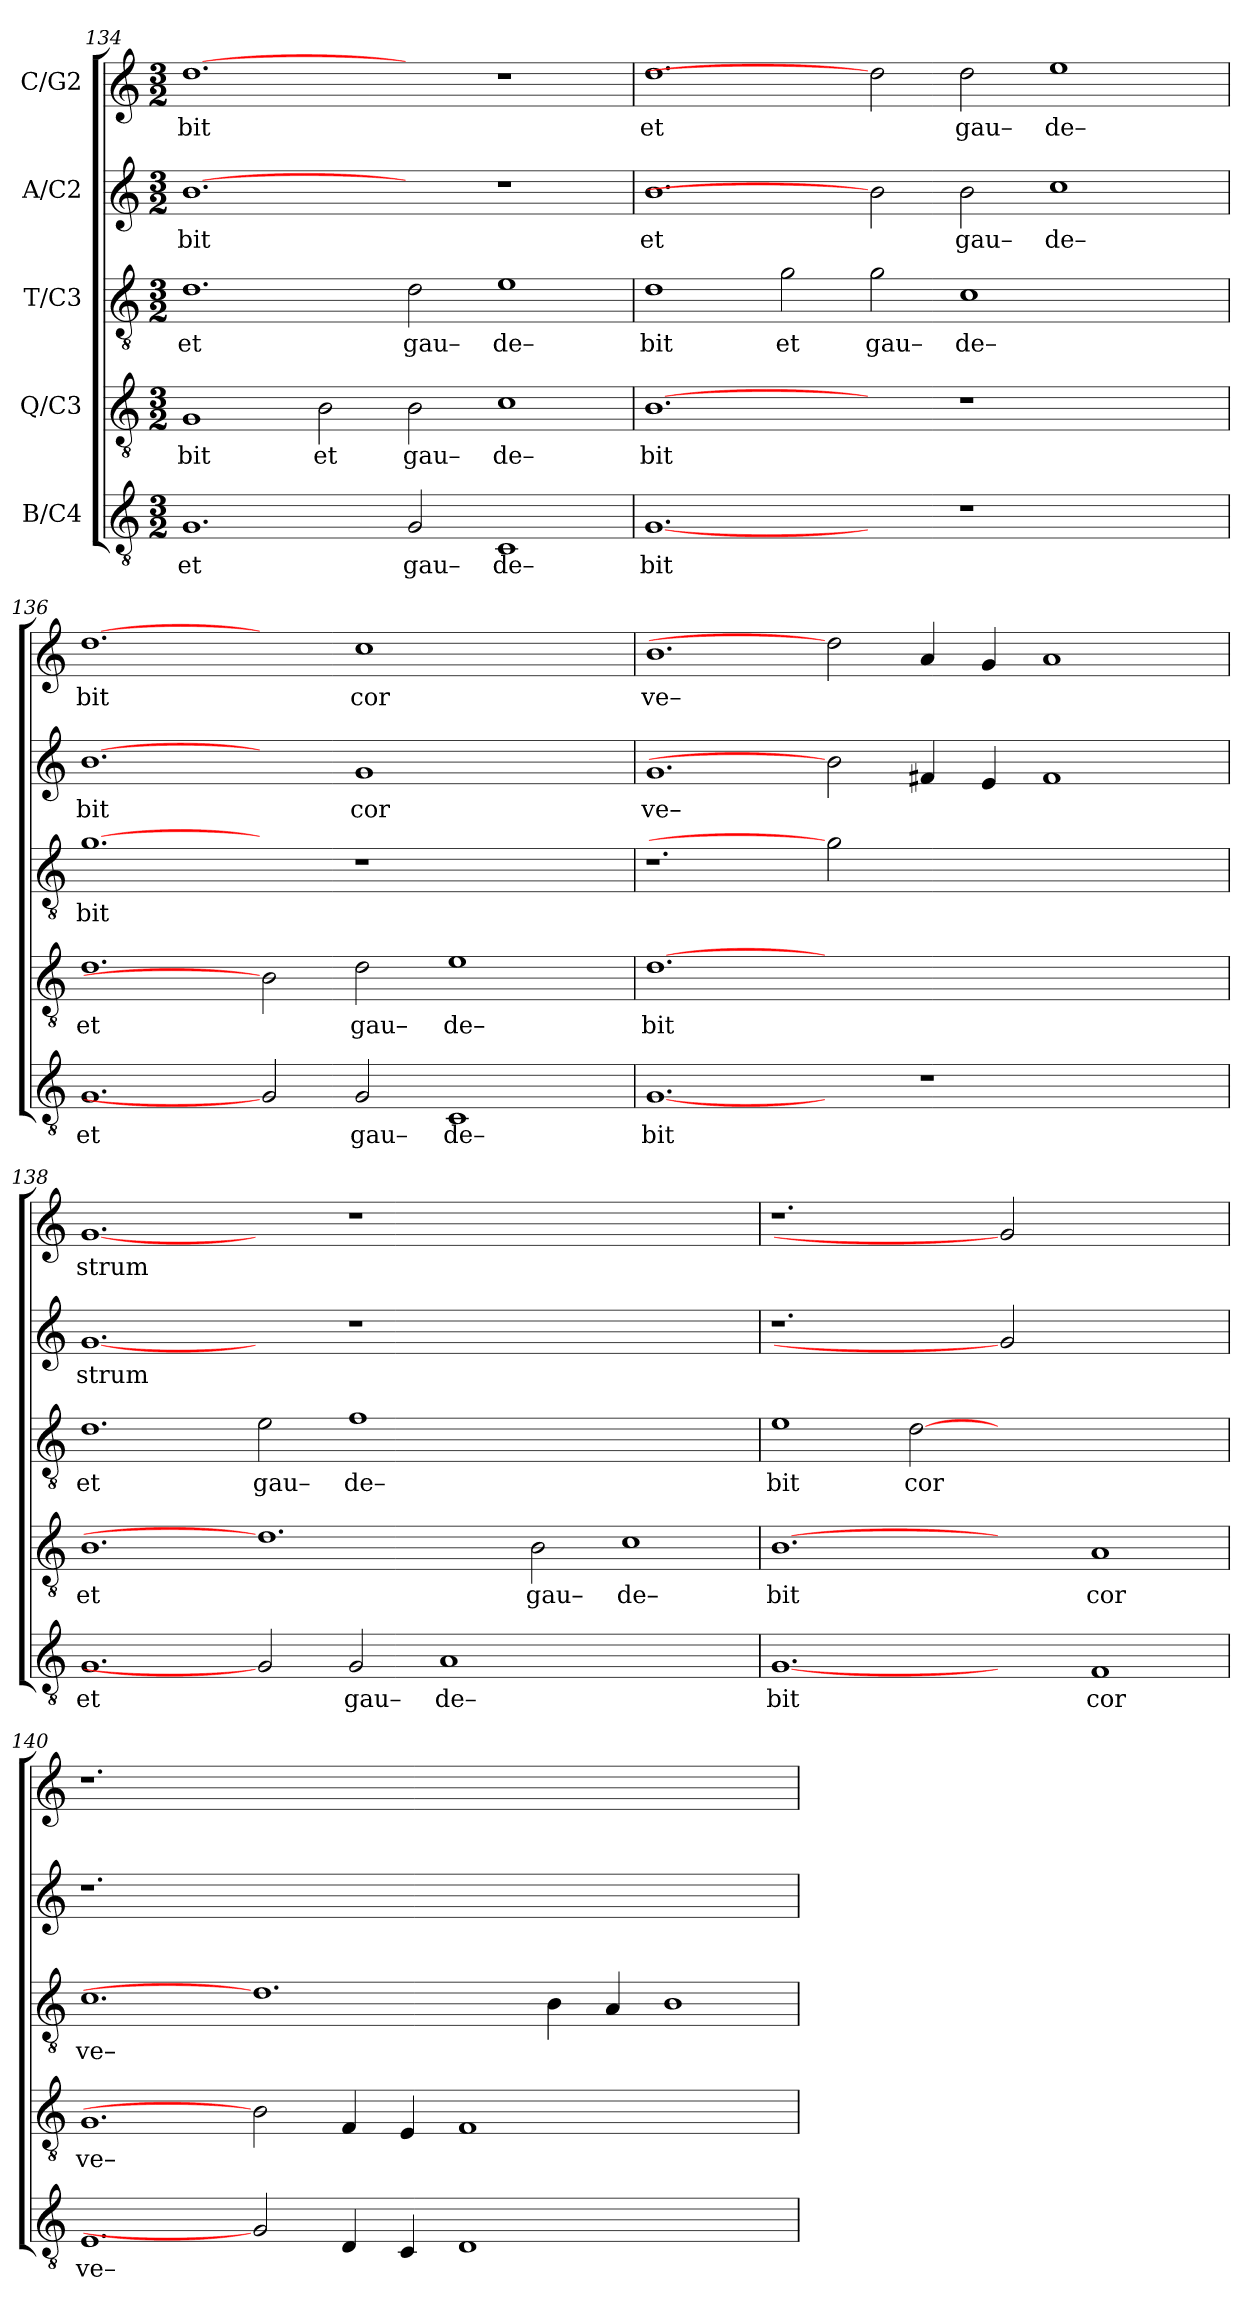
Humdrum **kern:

**kern	**text	**kern	**text	**kern	**text	**kern	**text	**kern	**text
*part5	*part5	*part4	*part4	*part3	*part3	*part2	*part2	*part1	*part1
*staff5	*staff5	*staff4	*staff4	*staff3	*staff3	*staff2	*staff2	*staff1	*staff1
*I"B/C4	*	*I"Q/C3	*	*I"T/C3	*	*I"A/C2	*	*I"C/G2	*
*clefGv2	*	*clefGv2	*	*clefGv2	*	*clefG2	*	*clefG2	*
*k[]	*	*k[]	*	*k[]	*	*k[]	*	*k[]	*
*C:	*	*C:	*	*C:	*	*C:	*	*C:	*
*M3/2	*	*M3/2	*	*M3/2	*	*M3/2	*	*M3/2	*
=134	=134	=134	=134	=134	=134	=134	=134	=134	=134
!	!LO:LY:b	!	!LO:LY:b	!	!LO:LY:b	!	!LO:LY:b	!	!LO:LY:b
1.G	et	1G	bit	1.d	et	[1.b	bit	[1.dd	bit
!	!	!	!LO:LY:b	!	!	!	!	!	!
.	.	2B\	et	.	.	.	.	.	.
!	!LO:LY:b	!	!LO:LY:b	!	!LO:LY:b	!	!	!	!
2G/	gau–	2B\	gau–	2d\	gau–	2ryy	.	2ryy	.
!	!LO:LY:b	!	!LO:LY:b	!	!LO:LY:b	!	!	!	!
1C	de–	1c	de–	1e	de–	1r	.	1r	.
=135	=135	=135	=135	=135	=135	=135	=135	=135	=135
!	!LO:LY:b	!	!LO:LY:b	!	!LO:LY:b	!	!LO:LY:b	!	!LO:LY:b
[1.G	bit	[1.B	bit	1d	bit	1.b	et	1.dd	et
!	!	!	!	!	!LO:LY:b	!	!	!	!
.	.	.	.	2g\	et	.	.	.	.
!	!	!	!	!	!LO:LY:b	!	!	!	!
2ryy	.	2ryy	.	2g\	gau–	2b]	.	2dd]	.
!	!	!	!	!	!LO:LY:b	!	!LO:LY:b	!	!LO:LY:b
1r	.	1r	.	1c	de–	2b\	gau–	2dd\	gau–
!	!	!	!	!	!	!	!LO:LY:b	!	!LO:LY:b
.	.	.	.	.	.	1cc	de–	1ee	de–
2ryy	.	2ryy	.	2ryy	.	.	.	.	.
=136	=136	=136	=136	=136	=136	=136	=136	=136	=136
!	!LO:LY:b	!	!LO:LY:b	!	!LO:LY:b	!	!LO:LY:b	!	!LO:LY:b
1.G	et	1.d	et	[1.g	bit	[1.b	bit	[1.dd	bit
2G]	.	2B]	.	2ryy	.	2ryy	.	2ryy	.
!	!LO:LY:b	!	!LO:LY:b	!	!	!	!LO:LY:b	!	!LO:LY:b
2G/	gau–	2d\	gau–	1r	.	1g	cor	1cc	cor
!	!LO:LY:b	!	!LO:LY:b	!	!	!	!	!	!
1C	de–	1e	de–	.	.	.	.	.	.
.	.	.	.	2ryy	.	2ryy	.	2ryy	.
=137	=137	=137	=137	=137	=137	=137	=137	=137	=137
!	!LO:LY:b	!	!LO:LY:b	!	!	!	!LO:LY:b	!	!LO:LY:b
[1.G	bit	[1.d	bit	1.r	.	1.g	ve–	1.b	ve–
2ryy	.	0ryy	.	2g]	.	2b]	.	2dd]	.
1r	.	.	.	1.ryy	.	4f#/	.	4a/	.
.	.	.	.	.	.	4e/	.	4g/	.
.	.	.	.	.	.	1f#	.	1a	.
2ryy	.	.	.	.	.	.	.	.	.
!!LO:PB:g=z
=138	=138	=138	=138	=138	=138	=138	=138	=138	=138
!	!LO:LY:b	!	!LO:LY:b	!	!LO:LY:b	!	!LO:LY:b	!	!LO:LY:b
1.G	et	1.B	et	1.d	et	[1.g	strum	[1.g	strum
!	!	!	!	!	!LO:LY:b	!	!	!	!
2G]	.	1.d]	.	2e\	gau–	2ryy	.	2ryy	.
!	!LO:LY:b	!	!	!	!LO:LY:b	!	!	!	!
2G/	gau–	.	.	1f	de–	1r	.	1r	.
!	!LO:LY:b	!	!	!	!	!	!	!	!
1A	de–	.	.	.	.	.	.	.	.
!	!	!	!LO:LY:b	!	!	!	!	!	!
.	.	2B\	gau–	1.ryy	.	1.ryy	.	1.ryy	.
!	!	!	!LO:LY:b	!	!	!	!	!	!
1ryy	.	1c	de–	.	.	.	.	.	.
=139	=139	=139	=139	=139	=139	=139	=139	=139	=139
!	!LO:LY:b	!	!LO:LY:b	!	!LO:LY:b	!	!	!	!
[1.G	bit	[1.B	bit	1e	bit	1.r	.	1.r	.
!	!	!	!	!	!LO:LY:b	!	!	!	!
.	.	.	.	[2d	cor	.	.	.	.
2ryy	.	2ryy	.	1.ryy	.	2g]	.	2g]	.
!	!LO:LY:b	!	!LO:LY:b	!	!	!	!	!	!
1F	cor	1A	cor	.	.	1ryy	.	1ryy	.
=140	=140	=140	=140	=140	=140	=140	=140	=140	=140
!	!LO:LY:b	!	!LO:LY:b	!	!LO:LY:b	!	!	!	!
1.E	ve–	1.G	ve–	1.c	ve–	1.r	.	1.r	.
2G]	.	2B]	.	1.d]	.	0.ryy	.	0.ryy	.
4D/	.	4F/	.	.	.	.	.	.	.
4C/	.	4E/	.	.	.	.	.	.	.
1D	.	1F	.	.	.	.	.	.	.
.	.	.	.	4B\	.	.	.	.	.
.	.	.	.	4A/	.	.	.	.	.
1ryy	.	1ryy	.	1B	.	.	.	.	.
=	=	=	=	=	=	=	=	=	=
*-	*-	*-	*-	*-	*-	*-	*-	*-	*-
